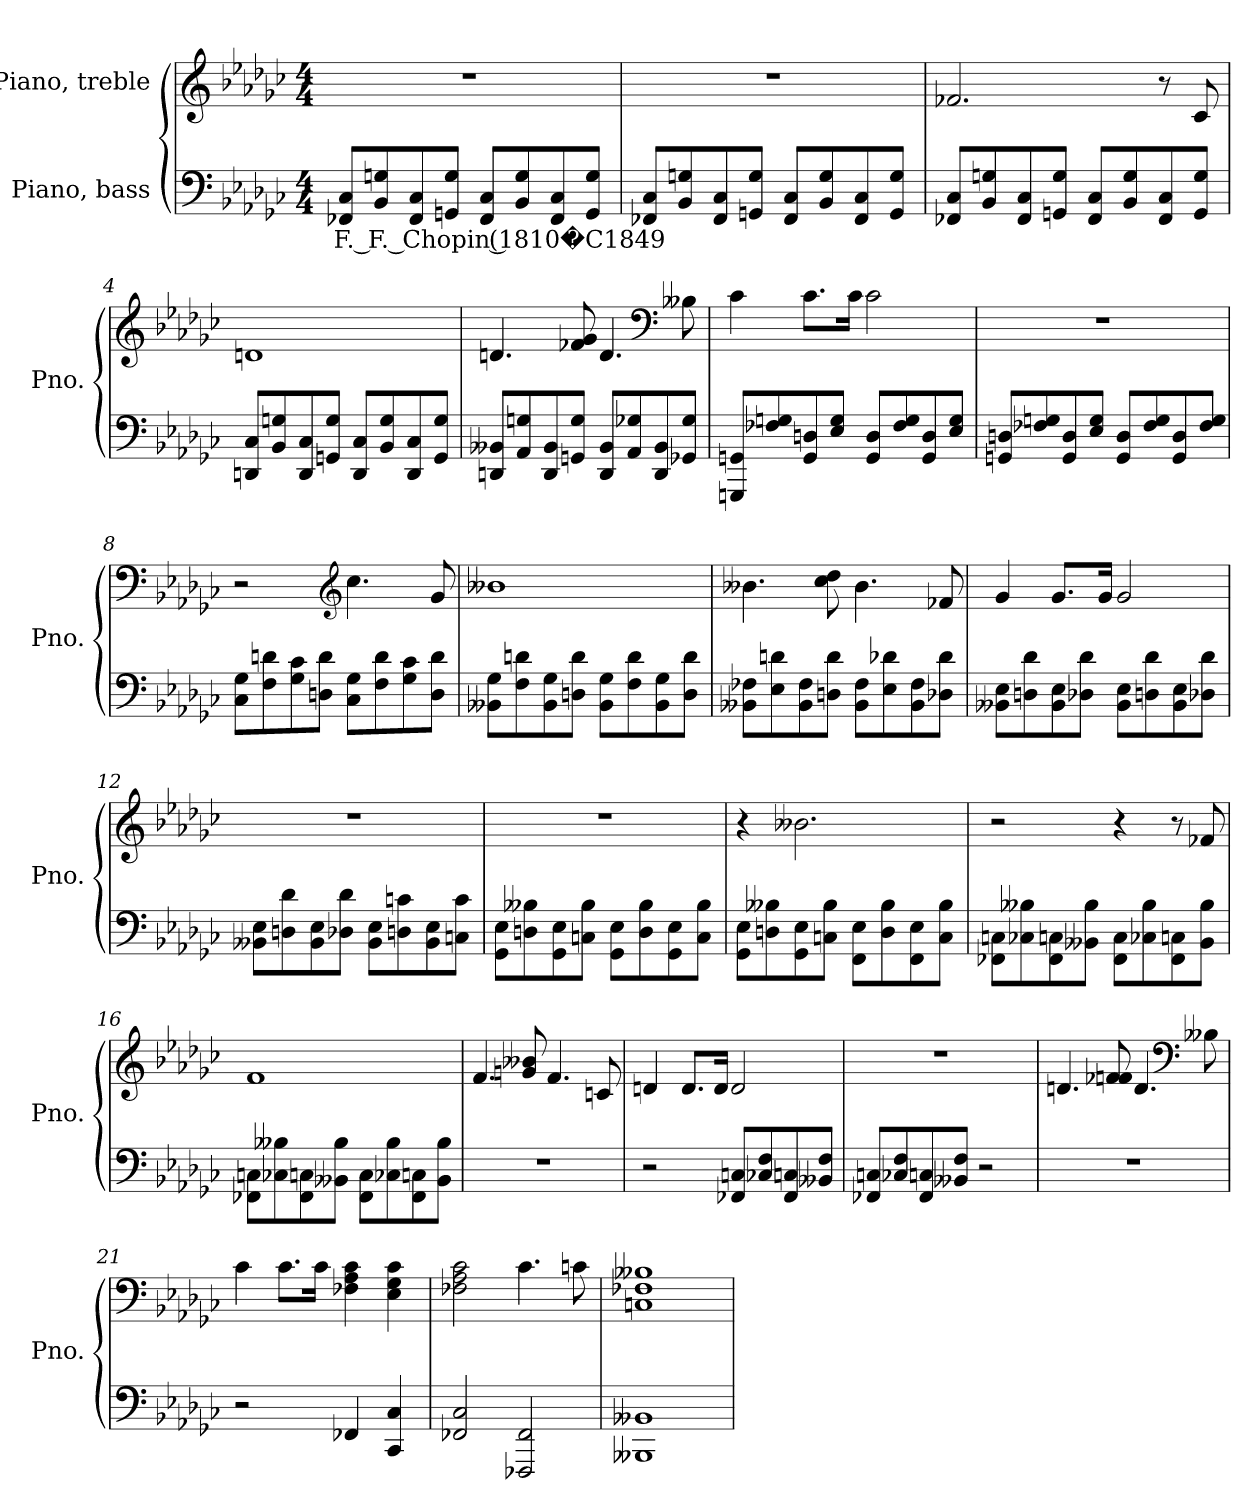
**kern	**text	**kern
*part2	*part2	*part1
*staff2	*staff2	*staff1
*I"Piano, bass	*	*I"Piano, treble
*I'Pno.	*	*I'Pno.
*clefF4	*	*clefG2
*k[b-e-a-d-g-c-]	*	*k[b-e-a-d-g-c-]
*M4/4	*	*M4/4
*MM72	*	*MM72
=1	=1	=1
!	!LO:LY:b	!
8FF-X/ 8C-/L	F. F. Chopin (1810�C1849	1r
8BB-/ 8Gn/	.	.
8FF-/ 8C-/	.	.
8GGn/ 8G/J	.	.
8FF-/ 8C-/L	.	.
8BB-/ 8G/	.	.
8FF-/ 8C-/	.	.
8GG/ 8G/J	.	.
=2	=2	=2
8FF-X/ 8C-/L	.	1r
8BB-/ 8Gn/	.	.
8FF-/ 8C-/	.	.
8GGn/ 8G/J	.	.
8FF-/ 8C-/L	.	.
8BB-/ 8G/	.	.
8FF-/ 8C-/	.	.
8GG/ 8G/J	.	.
!!LO:LB:g=z
=3	=3	=3
8FF-X/ 8C-/L	.	2.f-X/
8BB-/ 8Gn/	.	.
8FF-/ 8C-/	.	.
8GGn/ 8G/J	.	.
8FF-/ 8C-/L	.	.
8BB-/ 8G/	.	.
8FF-/ 8C-/	.	8r
8GG/ 8G/J	.	8c-/
=4	=4	=4
8DDn/ 8C-/L	.	1dn
8BB-/ 8Gn/	.	.
8DD/ 8C-/	.	.
8GGn/ 8G/J	.	.
8DD/ 8C-/L	.	.
8BB-/ 8G/	.	.
8DD/ 8C-/	.	.
8GG/ 8G/J	.	.
=5	=5	=5
8DDn/ 8BB--X/L	.	4.dn/
8AA-/ 8Gn/	.	.
8DD/ 8BB--/	.	.
8GGn/ 8G/J	.	8f-X/ 8g-/
8DD/ 8BB--/L	.	4.d/
8AA-/ 8G-X/	.	.
8DD/ 8BB--/	.	.
*	*	*clefF4
8GG-X/ 8G-/J	.	8B--X\
!!LO:LB:g=z
=6	=6	=6
8GGGn/ 8GGn/L	.	4c-\
8F-X/ 8Gn/	.	.
8GG/ 8Dn/	.	8.c-\L
8E-/ 8G/J	.	.
.	.	16c-\Jk
8GG/ 8D/L	.	2c-\
8F-/ 8G/	.	.
8GG/ 8D/	.	.
8E-/ 8G/J	.	.
=7	=7	=7
8GGn/ 8Dn/L	.	1r
8F-X/ 8Gn/	.	.
8GG/ 8D/	.	.
8E-/ 8G/J	.	.
8GG/ 8D/L	.	.
8F-/ 8G/	.	.
8GG/ 8D/	.	.
8F-/ 8G/J	.	.
=8	=8	=8
8C-\ 8G-\L	.	2r
8F\ 8dn\	.	.
8G-\ 8c-\	.	.
8Dn\ 8d\J	.	.
*	*	*clefG2
8C-\ 8G-\L	.	4.cc-\
8F\ 8d\	.	.
8G-\ 8c-\	.	.
8D\ 8d\J	.	8g-/
!!LO:LB:g=z
=9	=9	=9
8BB--X\ 8G-\L	.	1b--X
8F\ 8dn\	.	.
8BB--\ 8G-\	.	.
8Dn\ 8d\J	.	.
8BB--\ 8G-\L	.	.
8F\ 8d\	.	.
8BB--\ 8G-\	.	.
8D\ 8d\J	.	.
=10	=10	=10
8BB--X\ 8F-X\L	.	4.b--X\
8E-\ 8dn\	.	.
8BB--\ 8F-\	.	.
8Dn\ 8d\J	.	8cc-\ 8dd-\
8BB--\ 8F-\L	.	4.b--\
8E-\ 8d-X\	.	.
8BB--\ 8F-\	.	.
8D-X\ 8d-\J	.	8f-X/
=11	=11	=11
8BB--X\ 8E-\L	.	4g-/
8Dn\ 8d-\	.	.
8BB--\ 8E-\	.	8.g-/L
8D-X\ 8d-\J	.	.
.	.	16g-/Jk
8BB--\ 8E-\L	.	2g-/
8Dn\ 8d-\	.	.
8BB--\ 8E-\	.	.
8D-X\ 8d-\J	.	.
!!LO:LB:g=z
=12	=12	=12
8BB--X\ 8E-\L	.	1r
8Dn\ 8d-\	.	.
8BB--\ 8E-\	.	.
8D-X\ 8d-\J	.	.
8BB--\ 8E-\L	.	.
8Dn\ 8cn\	.	.
8BB--\ 8E-\	.	.
8Cn\ 8c\J	.	.
=13	=13	=13
8GG-\ 8E-\L	.	1r
8Dn\ 8B--X\	.	.
8GG-\ 8E-\	.	.
8Cn\ 8B--\J	.	.
8GG-\ 8E-\L	.	.
8D\ 8B--\	.	.
8GG-\ 8E-\	.	.
8C\ 8B--\J	.	.
=14	=14	=14
8GG-\ 8E-\L	.	4r
8Dn\ 8B--X\	.	.
8GG-\ 8E-\	.	2.b--X\
8Cn\ 8B--\J	.	.
8FF\ 8E-\L	.	.
8D\ 8B--\	.	.
8FF\ 8E-\	.	.
8C\ 8B--\J	.	.
!!LO:LB:g=z
=15	=15	=15
8FF-X\ 8Cn\L	.	2r
8C-X\ 8B--X\	.	.
8FF-\ 8Cn\	.	.
8BB--X\ 8B--\J	.	.
8FF-\ 8C\L	.	4r
8C-X\ 8B--\	.	.
8FF-\ 8Cn\	.	8r
8BB--\ 8B--\J	.	8f-X/
=16	=16	=16
8FF-X\ 8Cn\L	.	1f
8C-X\ 8B--X\	.	.
8FF-\ 8Cn\	.	.
8BB--X\ 8B--\J	.	.
8FF-\ 8C\L	.	.
8C-X\ 8B--\	.	.
8FF-\ 8Cn\	.	.
8BB--\ 8B--\J	.	.
=17	=17	=17
1r	.	4.f/
.	.	8gn/ 8b--X/
.	.	4.f/
.	.	8cn/
!!LO:PB:g=z
=18	=18	=18
2r	.	4dn/
.	.	8.d/L
.	.	16d/Jk
8FF-X/ 8Cn/L	.	2d/
8C-X/ 8F/	.	.
8FF-/ 8Cn/	.	.
8BB--X/ 8F/J	.	.
=19	=19	=19
8FF-X/ 8Cn/L	.	1r
8C-X/ 8F/	.	.
8FF-/ 8Cn/	.	.
8BB--X/ 8F/J	.	.
2r	.	.
=20	=20	=20
1r	.	4.dn/
.	.	8f-X/ 8fn/
.	.	4.d/
*	*	*clefF4
.	.	8B--X\
=21	=21	=21
2r	.	4c-\
.	.	8.c-\L
.	.	16c-\Jk
4FF-X/	.	4F-X\ 4A-\ 4c-\
4CC-/ 4C-/	.	4E-\ 4G-\ 4c-\
!!LO:LB:g=z
=22	=22	=22
2FF-X/ 2C-/	.	2F-X\ 2A-\ 2c-\
2FFF-X/ 2FF-/	.	4.c-\
.	.	8cn\
=23	=23	=23
1BBB--X 1BB--X	.	1Cn 1F-X 1B--X
=	=	=
*-	*-	*-
